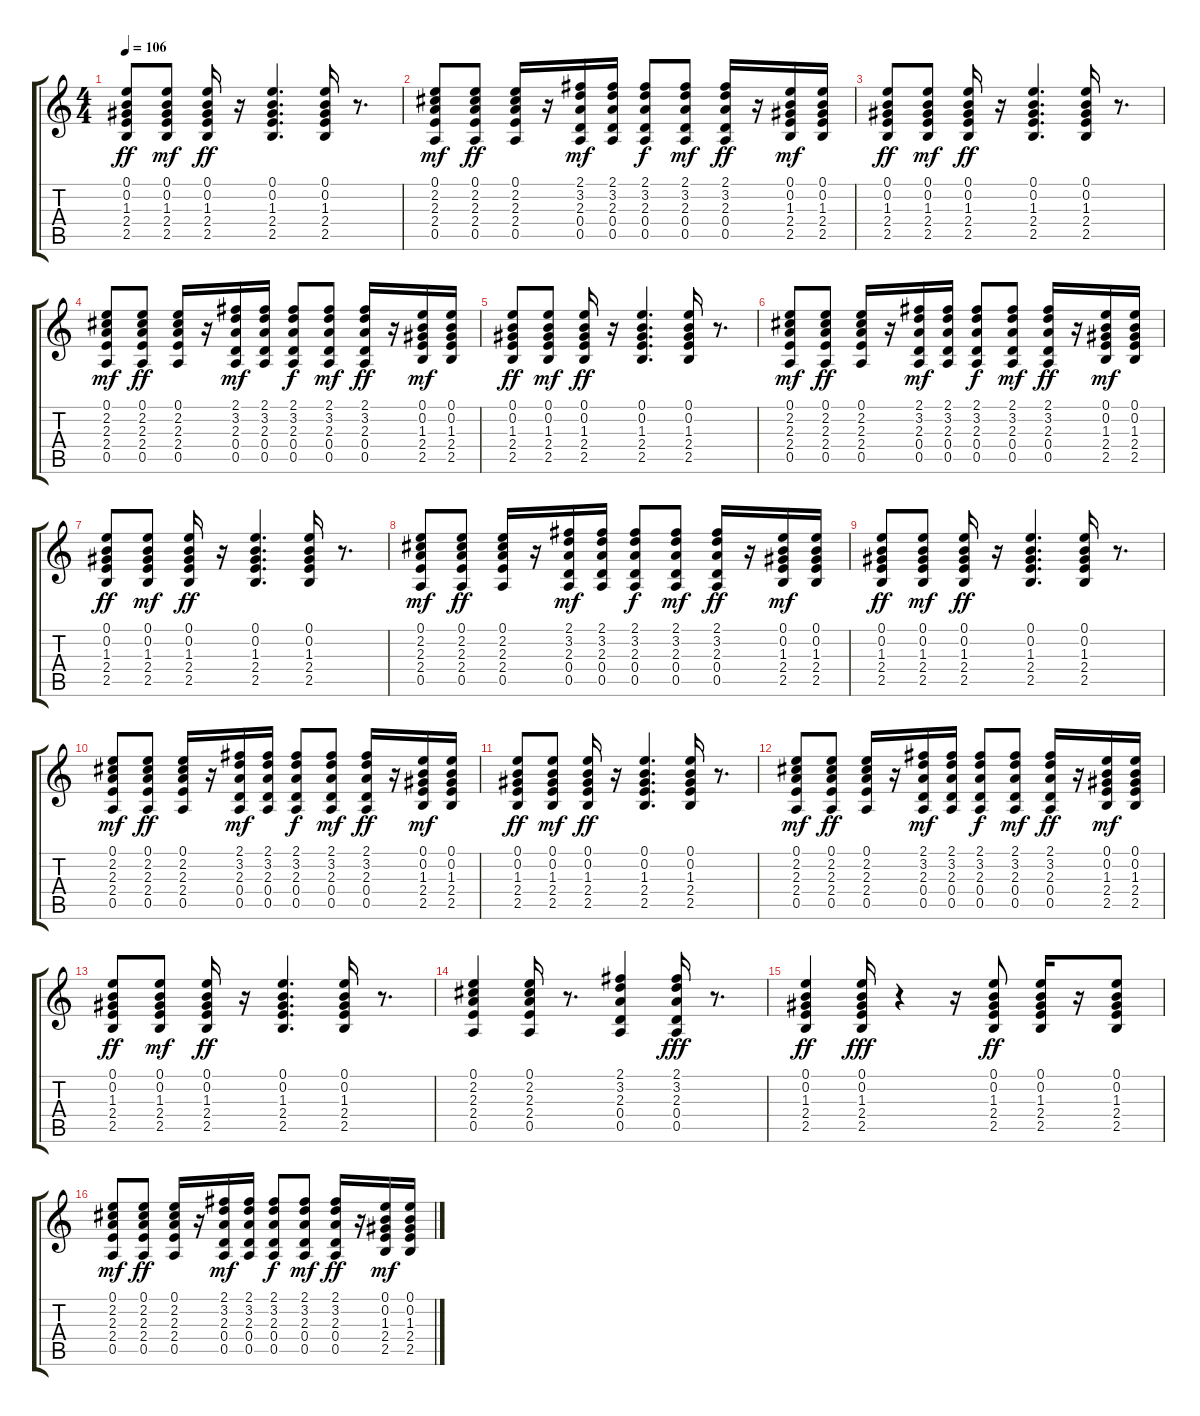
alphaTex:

\track "" {instrument acousticguitarsteel}
\staff {score tabs}
\tuning (E4 B3 G3 D3 A2 E2) {hide}
\ts (4 4)
\tempo 106
\clef g2
\ks c
(0.1 0.2 1.3 2.4 2.5).8{dy ff} (0.1 0.2 1.3 2.4 2.5).8{dy mf} (0.1 0.2 1.3 2.4 2.5).16{dy ff} r.16 (0.1 0.2 1.3 2.4 2.5).4{d} (0.1 0.2 1.3 2.4 2.5).16 r.8{d} |
(0.1 2.2 2.3 2.4 0.5).8{dy mf} (0.1 2.2 2.3 2.4 0.5).8{dy ff} (0.1 2.2 2.3 2.4 0.5).16 r.16 (2.1 3.2 2.3 0.4 0.5).16{dy mf} (2.1 3.2 2.3 0.4 0.5).16 (2.1 3.2 2.3 0.4 0.5).8{dy f} (2.1 3.2 2.3 0.4 0.5).8{dy mf} (2.1 3.2 2.3 0.4 0.5).16{dy ff} r.16 (0.1 0.2 1.3 2.4 2.5).16{dy mf} (0.1 0.2 1.3 2.4 2.5).16 |
(0.1 0.2 1.3 2.4 2.5).8{dy ff} (0.1 0.2 1.3 2.4 2.5).8{dy mf} (0.1 0.2 1.3 2.4 2.5).16{dy ff} r.16 (0.1 0.2 1.3 2.4 2.5).4{d} (0.1 0.2 1.3 2.4 2.5).16 r.8{d} |
(0.1 2.2 2.3 2.4 0.5).8{dy mf} (0.1 2.2 2.3 2.4 0.5).8{dy ff} (0.1 2.2 2.3 2.4 0.5).16 r.16 (2.1 3.2 2.3 0.4 0.5).16{dy mf} (2.1 3.2 2.3 0.4 0.5).16 (2.1 3.2 2.3 0.4 0.5).8{dy f} (2.1 3.2 2.3 0.4 0.5).8{dy mf} (2.1 3.2 2.3 0.4 0.5).16{dy ff} r.16 (0.1 0.2 1.3 2.4 2.5).16{dy mf} (0.1 0.2 1.3 2.4 2.5).16 |
(0.1 0.2 1.3 2.4 2.5).8{dy ff} (0.1 0.2 1.3 2.4 2.5).8{dy mf} (0.1 0.2 1.3 2.4 2.5).16{dy ff} r.16 (0.1 0.2 1.3 2.4 2.5).4{d} (0.1 0.2 1.3 2.4 2.5).16 r.8{d} |
(0.1 2.2 2.3 2.4 0.5).8{dy mf} (0.1 2.2 2.3 2.4 0.5).8{dy ff} (0.1 2.2 2.3 2.4 0.5).16 r.16 (2.1 3.2 2.3 0.4 0.5).16{dy mf} (2.1 3.2 2.3 0.4 0.5).16 (2.1 3.2 2.3 0.4 0.5).8{dy f} (2.1 3.2 2.3 0.4 0.5).8{dy mf} (2.1 3.2 2.3 0.4 0.5).16{dy ff} r.16 (0.1 0.2 1.3 2.4 2.5).16{dy mf} (0.1 0.2 1.3 2.4 2.5).16 |
(0.1 0.2 1.3 2.4 2.5).8{dy ff} (0.1 0.2 1.3 2.4 2.5).8{dy mf} (0.1 0.2 1.3 2.4 2.5).16{dy ff} r.16 (0.1 0.2 1.3 2.4 2.5).4{d} (0.1 0.2 1.3 2.4 2.5).16 r.8{d} |
(0.1 2.2 2.3 2.4 0.5).8{dy mf} (0.1 2.2 2.3 2.4 0.5).8{dy ff} (0.1 2.2 2.3 2.4 0.5).16 r.16 (2.1 3.2 2.3 0.4 0.5).16{dy mf} (2.1 3.2 2.3 0.4 0.5).16 (2.1 3.2 2.3 0.4 0.5).8{dy f} (2.1 3.2 2.3 0.4 0.5).8{dy mf} (2.1 3.2 2.3 0.4 0.5).16{dy ff} r.16 (0.1 0.2 1.3 2.4 2.5).16{dy mf} (0.1 0.2 1.3 2.4 2.5).16 |
(0.1 0.2 1.3 2.4 2.5).8{dy ff} (0.1 0.2 1.3 2.4 2.5).8{dy mf} (0.1 0.2 1.3 2.4 2.5).16{dy ff} r.16 (0.1 0.2 1.3 2.4 2.5).4{d} (0.1 0.2 1.3 2.4 2.5).16 r.8{d} |
(0.1 2.2 2.3 2.4 0.5).8{dy mf} (0.1 2.2 2.3 2.4 0.5).8{dy ff} (0.1 2.2 2.3 2.4 0.5).16 r.16 (2.1 3.2 2.3 0.4 0.5).16{dy mf} (2.1 3.2 2.3 0.4 0.5).16 (2.1 3.2 2.3 0.4 0.5).8{dy f} (2.1 3.2 2.3 0.4 0.5).8{dy mf} (2.1 3.2 2.3 0.4 0.5).16{dy ff} r.16 (0.1 0.2 1.3 2.4 2.5).16{dy mf} (0.1 0.2 1.3 2.4 2.5).16 |
(0.1 0.2 1.3 2.4 2.5).8{dy ff} (0.1 0.2 1.3 2.4 2.5).8{dy mf} (0.1 0.2 1.3 2.4 2.5).16{dy ff} r.16 (0.1 0.2 1.3 2.4 2.5).4{d} (0.1 0.2 1.3 2.4 2.5).16 r.8{d} |
(0.1 2.2 2.3 2.4 0.5).8{dy mf} (0.1 2.2 2.3 2.4 0.5).8{dy ff} (0.1 2.2 2.3 2.4 0.5).16 r.16 (2.1 3.2 2.3 0.4 0.5).16{dy mf} (2.1 3.2 2.3 0.4 0.5).16 (2.1 3.2 2.3 0.4 0.5).8{dy f} (2.1 3.2 2.3 0.4 0.5).8{dy mf} (2.1 3.2 2.3 0.4 0.5).16{dy ff} r.16 (0.1 0.2 1.3 2.4 2.5).16{dy mf} (0.1 0.2 1.3 2.4 2.5).16 |
(0.1 0.2 1.3 2.4 2.5).8{dy ff} (0.1 0.2 1.3 2.4 2.5).8{dy mf} (0.1 0.2 1.3 2.4 2.5).16{dy ff} r.16 (0.1 0.2 1.3 2.4 2.5).4{d} (0.1 0.2 1.3 2.4 2.5).16 r.8{d} |
(0.1 2.2 2.3 2.4 0.5).4 (0.1 2.2 2.3 2.4 0.5).16 r.8{d} (2.1 3.2 2.3 0.4 0.5).4 (2.1 3.2 2.3 0.4 0.5).16{dy fff} r.8{d} |
(0.1 0.2 1.3 2.4 2.5).4{dy ff} (0.1 0.2 1.3 2.4 2.5).16{dy fff} r.4 r.16 (0.1 0.2 1.3 2.4 2.5).8{dy ff} (0.1 0.2 1.3 2.4 2.5).16 r.16 (0.1 0.2 1.3 2.4 2.5).8 |
(0.1 2.2 2.3 2.4 0.5).8{dy mf} (0.1 2.2 2.3 2.4 0.5).8{dy ff} (0.1 2.2 2.3 2.4 0.5).16 r.16 (2.1 3.2 2.3 0.4 0.5).16{dy mf} (2.1 3.2 2.3 0.4 0.5).16 (2.1 3.2 2.3 0.4 0.5).8{dy f} (2.1 3.2 2.3 0.4 0.5).8{dy mf} (2.1 3.2 2.3 0.4 0.5).16{dy ff} r.16 (0.1 0.2 1.3 2.4 2.5).16{dy mf} (0.1 0.2 1.3 2.4 2.5).16
